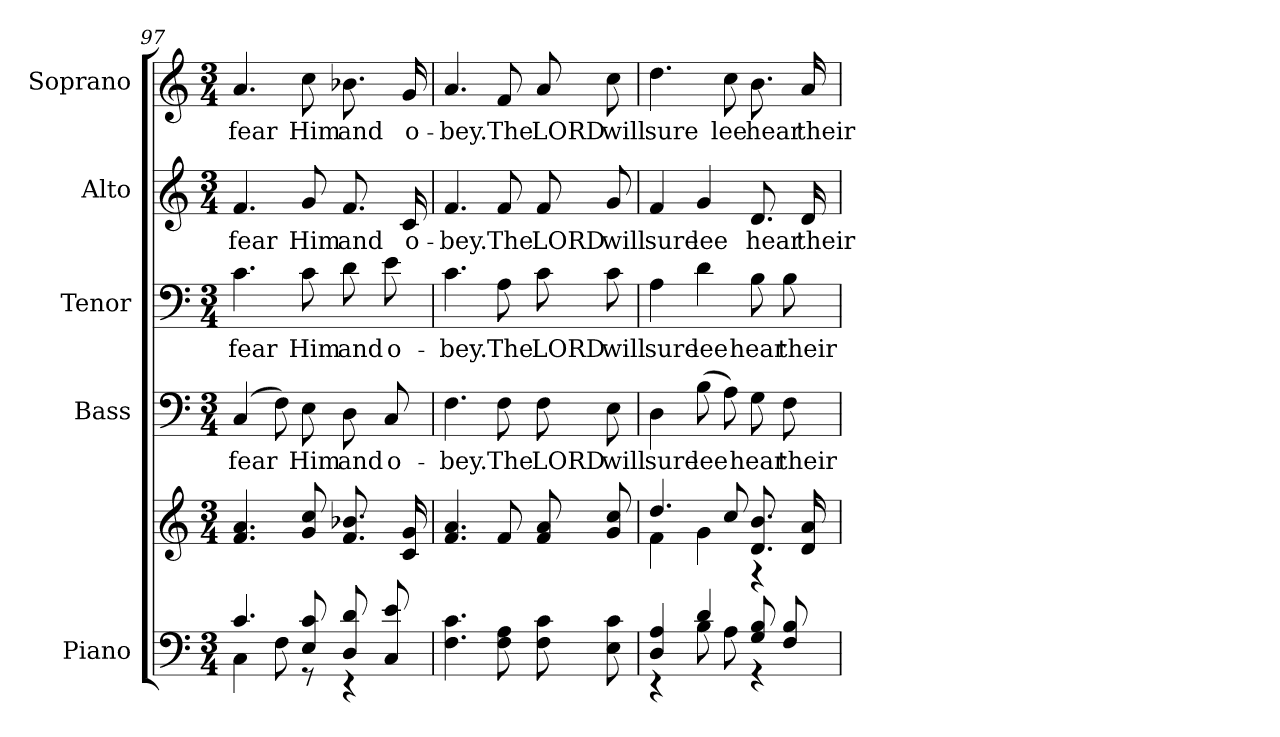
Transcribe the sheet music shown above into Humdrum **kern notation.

**kern	**kern	**kern	**text	**kern	**text	**kern	**text	**kern	**text
*part5	*part5	*part4	*part4	*part3	*part3	*part2	*part2	*part1	*part1
*staff6	*staff5	*staff4	*staff4	*staff3	*staff3	*staff2	*staff2	*staff1	*staff1
*I"Piano	*	*I"Bass	*	*I"Tenor	*	*I"Alto	*	*I"Soprano	*
*I'Pno.	*	*I'B.	*	*I'T.	*	*I'A.	*	*I'S.	*
!!LO:PB:g=z
*clefF4	*clefG2	*clefF4	*	*clefF4	*	*clefG2	*	*clefG2	*
*k[]	*k[]	*k[]	*	*k[]	*	*k[]	*	*k[]	*
*C:	*C:	*C:	*	*C:	*	*C:	*	*C:	*
*M3/4	*M3/4	*M3/4	*	*M3/4	*	*M3/4	*	*M3/4	*
=97	=97	=97	=97	=97	=97	=97	=97	=97	=97
*^	*	*	*	*	*	*	*	*	*
!	!	!	!	!LO:LY:b:color=#000000	!	!	!	!	!	!
!	!	!	!	!	!	!LO:LY:b:color=#000000	!	!	!	!
!	!	!	!	!	!	!	!	!LO:LY:b:color=#000000	!	!
!	!	!	!	!	!	!	!	!	!	!LO:LY:b:color=#000000
4.ci/	4Ci\	4.fi/ 4.ai	(4Ci/	fear	4.ci\	fear	4.fi/	fear	4.ai/	fear
.	8Fi\	.	8Fi\)	.	.	.	.	.	.	.
!	!	!	!	!LO:LY:b:color=#000000	!	!	!	!	!	!
!	!	!	!	!	!	!LO:LY:b:color=#000000	!	!	!	!
!	!	!	!	!	!	!	!	!LO:LY:b:color=#000000	!	!
!	!	!	!	!	!	!	!	!	!	!LO:LY:b:color=#000000
8Ei/ 8ci	8r	8gi/ 8cci	8Ei\	Him	8ci\	Him	8gi/	Him	8cci\	Him
!	!	!	!	!LO:LY:b:color=#000000	!	!	!	!	!	!
!	!	!	!	!	!	!LO:LY:b:color=#000000	!	!	!	!
!	!	!	!	!	!	!	!	!LO:LY:b:color=#000000	!	!
!	!	!	!	!	!	!	!	!	!	!LO:LY:b:color=#000000
8Di/ 8di	4r	8.fi/ 8.b-Xi	8Di\	and	8di\	and	8.fi/	and	8.b-Xi\	and
!	!	!	!	!LO:LY:b:color=#000000	!	!	!	!	!	!
!	!	!	!	!	!	!LO:LY:b:color=#000000	!	!	!	!
8Ci/ 8ei	.	.	8Ci/	o-	8ei\	o-	.	.	.	.
!	!	!	!	!	!	!	!	!LO:LY:b:color=#000000	!	!
!	!	!	!	!	!	!	!	!	!	!LO:LY:b:color=#000000
.	.	16ci/ 16gi	.	.	.	.	16ci/	o-	16gi/	o-
*v	*v	*	*	*	*	*	*	*	*	*
=98	=98	=98	=98	=98	=98	=98	=98	=98	=98
!	!	!	!LO:LY:b:color=#000000	!	!	!	!	!	!
!	!	!	!	!	!LO:LY:b:color=#000000	!	!	!	!
!	!	!	!	!	!	!	!LO:LY:b:color=#000000	!	!
!	!	!	!	!	!	!	!	!	!LO:LY:b:color=#000000
4.Fi\ 4.ci	4.fi/ 4.ai	4.Fi\	-bey.	4.ci\	-bey.	4.fi/	-bey.	4.ai/	-bey.
!	!	!	!LO:LY:b:color=#000000	!	!	!	!	!	!
!	!	!	!	!	!LO:LY:b:color=#000000	!	!	!	!
!	!	!	!	!	!	!	!LO:LY:b:color=#000000	!	!
!	!	!	!	!	!	!	!	!	!LO:LY:b:color=#000000
8Fi\ 8Ai	8fi/	8Fi\	The	8Ai\	The	8fi/	The	8fi/	The
!	!	!	!LO:LY:b:color=#000000	!	!	!	!	!	!
!	!	!	!	!	!LO:LY:b:color=#000000	!	!	!	!
!	!	!	!	!	!	!	!LO:LY:b:color=#000000	!	!
!	!	!	!	!	!	!	!	!	!LO:LY:b:color=#000000
8Fi\ 8ci	8fi/ 8ai	8Fi\	LORD	8ci\	LORD	8fi/	LORD	8ai/	LORD
!	!	!	!LO:LY:b:color=#000000	!	!	!	!	!	!
!	!	!	!	!	!LO:LY:b:color=#000000	!	!	!	!
!	!	!	!	!	!	!	!LO:LY:b:color=#000000	!	!
!	!	!	!	!	!	!	!	!	!LO:LY:b:color=#000000
8Ei\ 8ci	8gi/ 8cci	8Ei\	will	8ci\	will	8gi/	will	8cci\	will
!!LO:PB:g=z
=99	=99	=99	=99	=99	=99	=99	=99	=99	=99
*^	*^	*	*	*	*	*	*	*	*
!	!	!	!	!	!LO:LY:b:color=#000000	!	!	!	!	!	!
!	!	!	!	!	!	!	!LO:LY:b:color=#000000	!	!	!	!
!	!	!	!	!	!	!	!	!	!LO:LY:b:color=#000000	!	!
!	!	!	!	!	!	!	!	!	!	!	!LO:LY:b:color=#000000
4Di/ 4Ai	4r	4.ddi/	4fi\	4Di\	sure	4Ai\	sure	4fi/	sure	4.ddi\	sure
!	!	!	!	!	!LO:LY:b:color=#000000	!	!	!	!	!	!
!	!	!	!	!	!	!	!LO:LY:b:color=#000000	!	!	!	!
!	!	!	!	!	!	!	!	!	!LO:LY:b:color=#000000	!	!
4di/	8Bi\	.	4gi\	(8Bi\	lee	4di\	lee	4gi/	lee	.	.
!	!	!	!	!	!	!	!	!	!	!	!LO:LY:b:color=#000000
.	8Ai\	8cci/	.	8Ai\)	.	.	.	.	.	8cci\	lee
!	!	!	!	!	!LO:LY:b:color=#000000	!	!	!	!	!	!
!	!	!	!	!	!	!	!LO:LY:b:color=#000000	!	!	!	!
!	!	!	!	!	!	!	!	!	!LO:LY:b:color=#000000	!	!
!	!	!	!	!	!	!	!	!	!	!	!LO:LY:b:color=#000000
8Gi/ 8Bi	4r	8.di/ 8.bi	4r	8Gi\	hear	8Bi\	hear	8.di/	hear	8.bi\	hear
!	!	!	!	!	!LO:LY:b:color=#000000	!	!	!	!	!	!
!	!	!	!	!	!	!	!LO:LY:b:color=#000000	!	!	!	!
8Fi/ 8Bi	.	.	.	8Fi\	their	8Bi\	their	.	.	.	.
!	!	!	!	!	!	!	!	!	!LO:LY:b:color=#000000	!	!
!	!	!	!	!	!	!	!	!	!	!	!LO:LY:b:color=#000000
.	.	16di/ 16ai	.	.	.	.	.	16di/	their	16ai/	their
*v	*v	*	*	*	*	*	*	*	*	*	*
*	*v	*v	*	*	*	*	*	*	*	*
=	=	=	=	=	=	=	=	=	=
*-	*-	*-	*-	*-	*-	*-	*-	*-	*-
